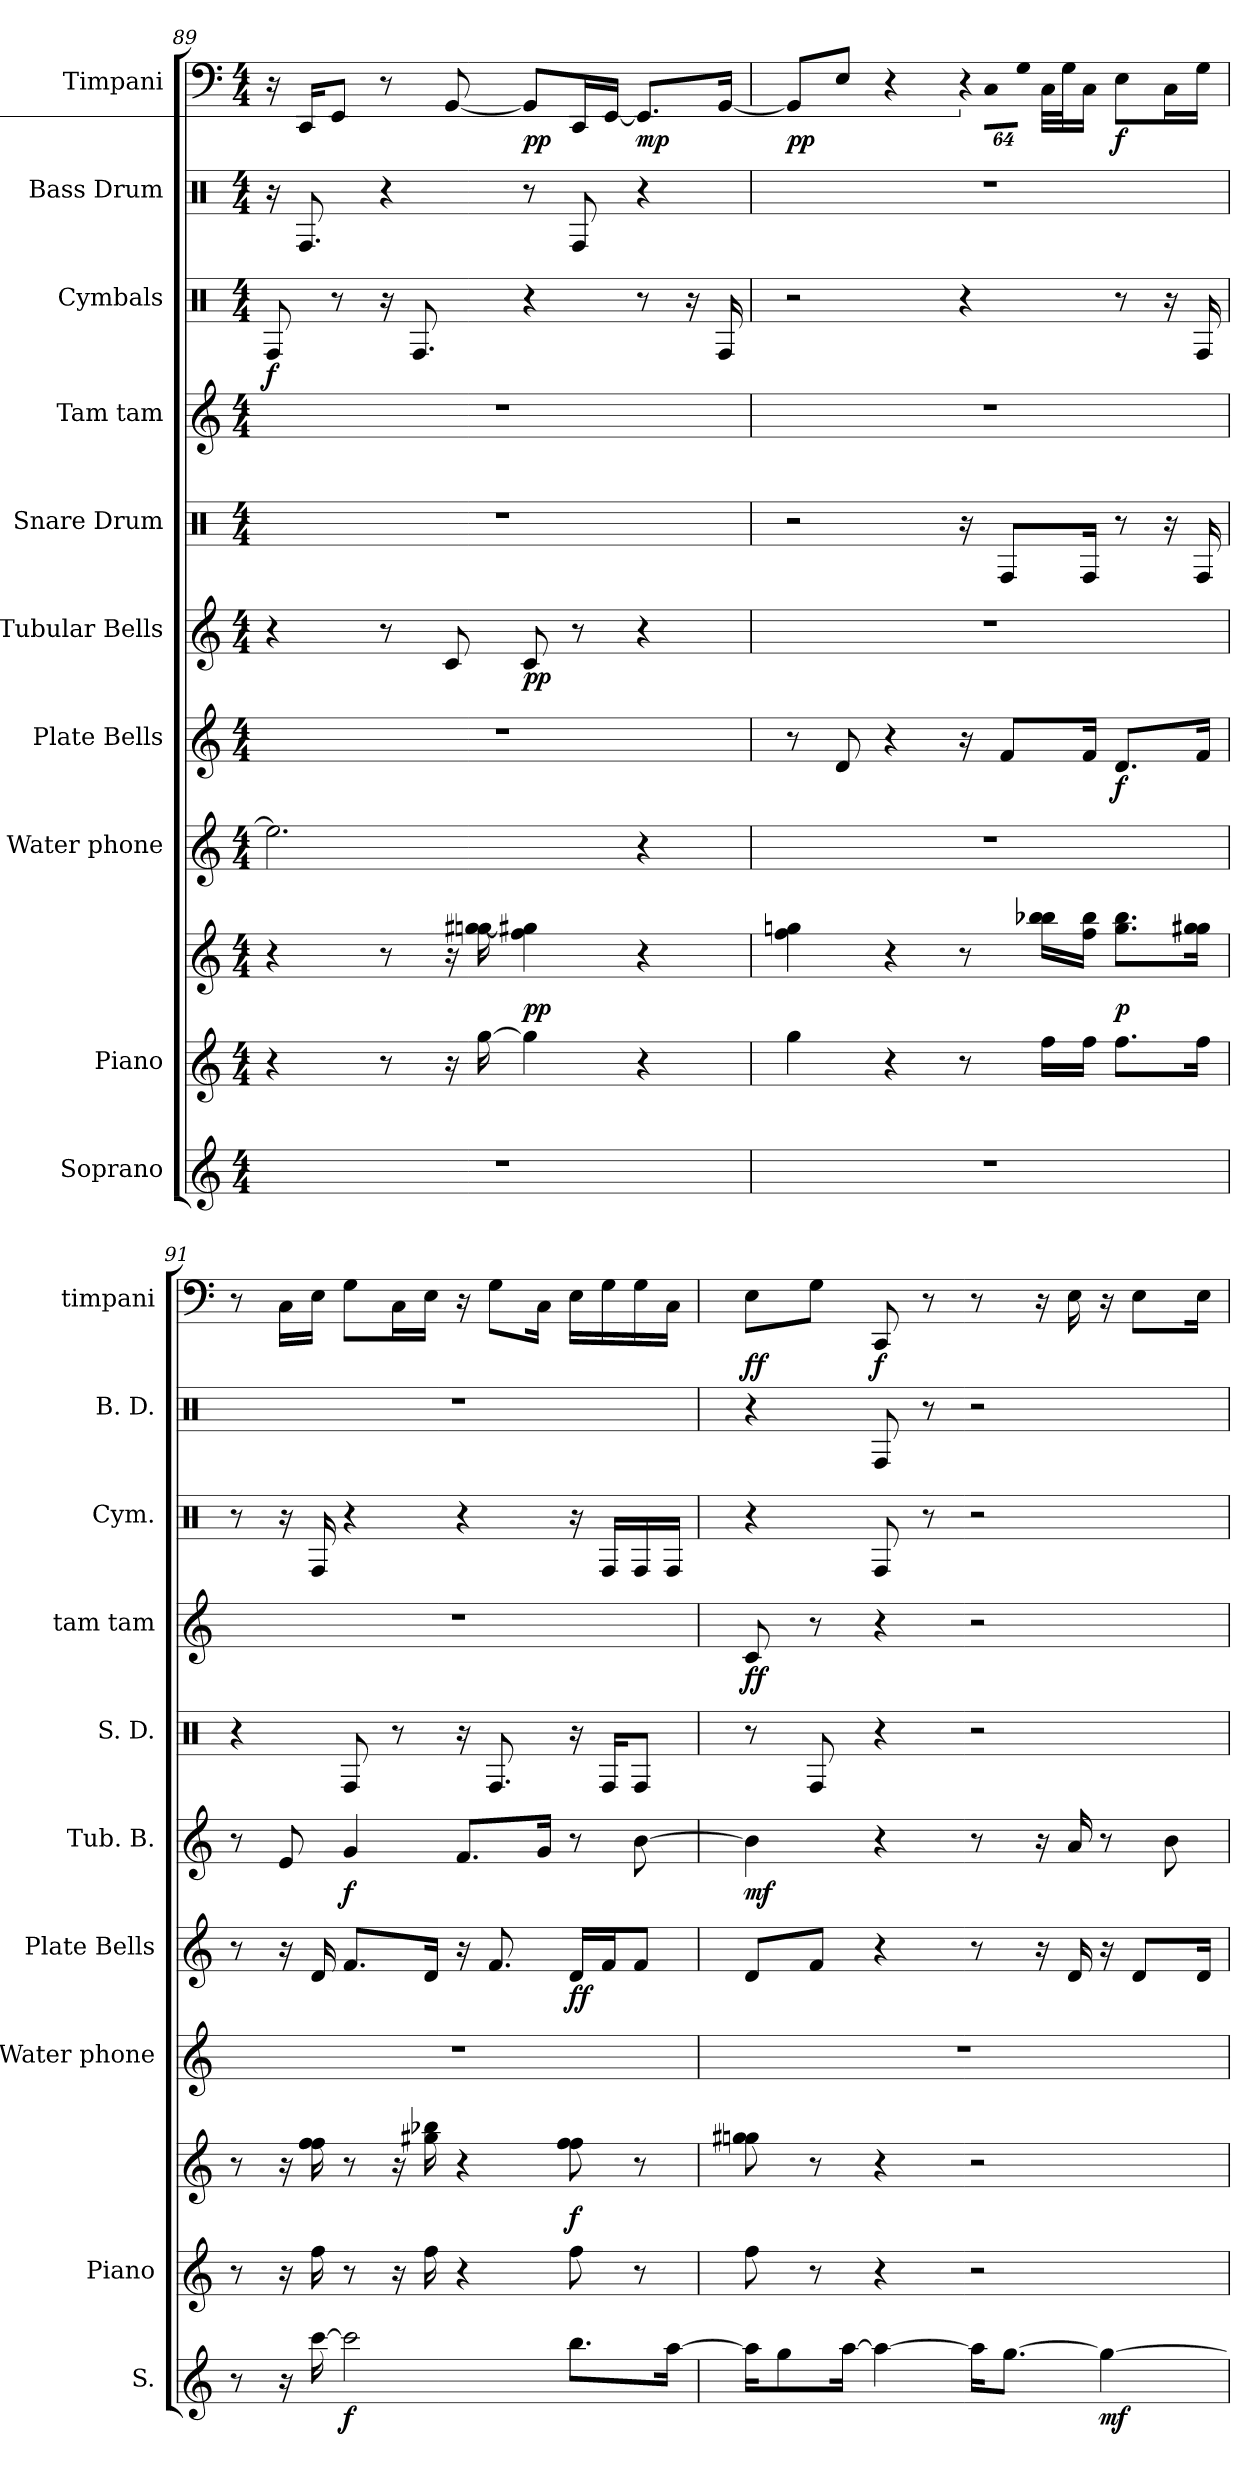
**kern	**dynam	**kern	**kern	**dynam	**kern	**kern	**dynam	**kern	**dynam	**kern	**kern	**dynam	**kern	**dynam	**kern	**kern	**dynam
*part10	*part10	*part9	*part9	*part9	*part8	*part7	*part7	*part6	*part6	*part5	*part4	*part4	*part3	*part3	*part2	*part1	*part1
*staff11	*staff11	*staff10	*staff9	*staff9/10	*staff8	*staff7	*staff7	*staff6	*staff6	*staff5	*staff4	*staff4	*staff3	*staff3	*staff2	*staff1	*staff1
*I"Soprano	*	*I"Piano	*	*	*I"Water phone	*I"Plate Bells	*	*I"Tubular Bells	*	*I"Snare Drum	*I"Tam tam	*	*I"Cymbals	*	*I"Bass Drum	*I"Timpani	*
*I'S.	*	*I'Piano	*	*	*I'Water phone	*I'Plate Bells	*	*I'Tub. B.	*	*I'S. D.	*I'tam tam	*	*I'Cym.	*	*I'B. D.	*I'timpani	*
*clefG2	*	*clefG2	*clefG2	*	*clefG2	*clefG2	*	*clefG2	*	*clefX	*clefG2	*	*clefX	*	*clefX	*clefF4	*
*k[]	*	*k[]	*k[]	*	*k[]	*k[]	*	*k[]	*	*k[]	*k[]	*	*k[]	*	*k[]	*k[]	*
*C:	*	*C:	*C:	*	*C:	*C:	*	*C:	*	*C:	*C:	*	*C:	*	*C:	*C:	*
*M4/4	*	*M4/4	*M4/4	*	*M4/4	*M4/4	*	*M4/4	*	*M4/4	*M4/4	*	*M4/4	*	*M4/4	*M4/4	*
=89	=89	=89	=89	=89	=89	=89	=89	=89	=89	=89	=89	=89	=89	=89	=89	=89	=89
1r	.	4r	4r	.	2.eei\]	1r	.	4r	.	1r	1r	.	8RFi/	f	16r	16r	.
.	.	.	.	.	.	.	.	.	.	.	.	.	.	.	8.RFi/	16CCi/KL	.
.	.	.	.	.	.	.	.	.	.	.	.	.	8r	.	.	8EEi/J	.
.	.	8r	8r	.	.	.	.	8r	.	.	.	.	16r	.	4r	8r	.
.	.	.	.	.	.	.	.	.	.	.	.	.	8.RFi/	.	.	.	.
.	.	16r	16r	.	.	.	.	8ci/	.	.	.	.	.	.	.	[8GGi/	.
.	.	[16ggi\	[16gg#Xi\ 16ggni	.	.	.	.	.	.	.	.	.	.	.	.	.	.
.	.	4ggi\]	4ffi\ 4gg#Xi]	pp	.	.	.	8ci/	pp	.	.	.	4r	.	8r	8GGi/L]	pp
.	.	.	.	.	.	.	.	8r	.	.	.	.	.	.	8RFi/	16CCi/L	.
.	.	.	.	.	.	.	.	.	.	.	.	.	.	.	.	[16EEi/JJ	.
.	.	4r	4r	.	4r	.	.	4r	.	.	.	.	8r	.	4r	8.EEi/L]	mp
.	.	.	.	.	.	.	.	.	.	.	.	.	16r	.	.	.	.
.	.	.	.	.	.	.	.	.	.	.	.	.	16RFi/	.	.	[16GGi/Jk	.
=90	=90	=90	=90	=90	=90	=90	=90	=90	=90	=90	=90	=90	=90	=90	=90	=90	=90
1r	.	4ggi\	4ffi\ 4ggni	.	1r	8r	.	1r	.	2r	1r	.	2r	.	1r	8GGi/L]	pp
.	.	.	.	.	.	8di/	.	.	.	.	.	.	.	.	.	8Ei/J	.
.	.	4r	4r	.	.	4r	.	.	.	.	.	.	.	.	.	4r	.
!	!	!	!	!	!	!	!	!	!	!	!	!	!	!	!	!LO:N:vis=16	!
.	.	8r	8r	.	.	16r	.	.	.	16r	.	.	4r	.	.	512%21r	.
!	!	!	!	!	!	!	!	!	!	!	!	!	!	!	!	!LO:N:vis=16	!
.	.	.	.	.	.	.	.	.	.	.	.	.	.	.	.	1024%43Ci\LL	.
.	.	.	.	.	.	8fi/L	.	.	.	8RFi/L	.	.	.	.	.	.	.
!	!	!	!	!	!	!	!	!	!	!	!	!	!	!	!	!LO:N:vis=16	!
.	.	.	.	.	.	.	.	.	.	.	.	.	.	.	.	1024%43Gi\JJ	.
.	.	16ffi\LL	16bb-Xi\ 16bb-iLL	.	.	.	.	.	.	.	.	.	.	.	.	32Ci\LLL	.
.	.	.	.	.	.	.	.	.	.	.	.	.	.	.	.	32Gi\J	.
.	.	16ffi\JJ	16ffi\ 16bb-iJJ	.	.	16fi/Jk	.	.	.	16RFi/Jk	.	.	.	.	.	16Ci\JJ	.
.	.	8.ffi\L	8.ggi\ 8.bb-iL	p	.	8.di/L	f	.	.	8r	.	.	8r	.	.	8Ei\L	f
.	.	.	.	.	.	.	.	.	.	16r	.	.	16r	.	.	16Ci\L	.
.	.	16ffi\Jk	16gg#Xi\ 16gg#iJk	.	.	16fi/Jk	.	.	.	16RFi/	.	.	16RFi/	.	.	16Gi\JJ	.
!!LO:PB:g=z
=91	=91	=91	=91	=91	=91	=91	=91	=91	=91	=91	=91	=91	=91	=91	=91	=91	=91
8r	.	8r	8r	.	1r	8r	.	8r	.	4r	1r	.	8r	.	1r	8r	.
16r	.	16r	16r	.	.	16r	.	8ei/	.	.	.	.	16r	.	.	16Ci\LL	.
[16ccci\	.	16ffi\	16ffi\ 16ffi	.	.	16di/	.	.	.	.	.	.	16RFi/	.	.	16Ei\JJ	.
2ccci\]	f	8r	8r	.	.	8.fi/L	.	4gi/	f	8RFi/	.	.	4r	.	.	8Gi\L	.
.	.	16r	16r	.	.	.	.	.	.	8r	.	.	.	.	.	16Ci\L	.
.	.	16ffi\	16gg#Xi\ 16bb-Xi	.	.	16di/Jk	.	.	.	.	.	.	.	.	.	16Ei\JJ	.
.	.	4r	4r	.	.	16r	.	8.fi/L	.	16r	.	.	4r	.	.	16r	.
.	.	.	.	.	.	8.fi/	.	.	.	8.RFi/	.	.	.	.	.	8Gi\L	.
.	.	.	.	.	.	.	.	16gi/Jk	.	.	.	.	.	.	.	16Ci\Jk	.
8.bbi\L	.	8ffi\	8ffi\ 8ffi	f	.	16di/LL	ff	8r	.	16r	.	.	16r	.	.	16Ei\LL	.
.	.	.	.	.	.	16fi/J	.	.	.	16RFi/KL	.	.	16RFi/LL	.	.	16Gi\	.
.	.	8r	8r	.	.	8fi/J	.	[8bi\	.	8RFi/J	.	.	16RFi/	.	.	16Gi\	.
[16aai\Jk	.	.	.	.	.	.	.	.	.	.	.	.	16RFi/JJ	.	.	16Ci\JJ	.
=92	=92	=92	=92	=92	=92	=92	=92	=92	=92	=92	=92	=92	=92	=92	=92	=92	=92
16aai\KL]	.	8ffi\	8gg#Xi\ 8ggni	.	1r	8di/L	.	4bi\]	mf	8r	8ci/	ff	4r	.	4r	8Ei\L	ff
8ggi\	.	.	.	.	.	.	.	.	.	.	.	.	.	.	.	.	.
.	.	8r	8r	.	.	8fi/J	.	.	.	8RFi/	8r	.	.	.	.	8Gi\J	.
[16aai\Jk	.	.	.	.	.	.	.	.	.	.	.	.	.	.	.	.	.
4aai\_	.	4r	4r	.	.	4r	.	4r	.	4r	4r	.	8RFi/	.	8RFi/	8CCi/	f
.	.	.	.	.	.	.	.	.	.	.	.	.	8r	.	8r	8r	.
16aai\KL]	.	2r	2r	.	.	8r	.	8r	.	2r	2r	.	2r	.	2r	8r	.
[8.ggi\J	.	.	.	.	.	.	.	.	.	.	.	.	.	.	.	.	.
.	.	.	.	.	.	16r	.	16r	.	.	.	.	.	.	.	16r	.
.	.	.	.	.	.	16di/	.	16ai/	.	.	.	.	.	.	.	16Ei\	.
4ggi\_	mf	.	.	.	.	16r	.	8r	.	.	.	.	.	.	.	16r	.
.	.	.	.	.	.	8di/L	.	.	.	.	.	.	.	.	.	8Ei\L	.
.	.	.	.	.	.	.	.	8bi\	.	.	.	.	.	.	.	.	.
.	.	.	.	.	.	16di/Jk	.	.	.	.	.	.	.	.	.	16Ei\Jk	.
=	=	=	=	=	=	=	=	=	=	=	=	=	=	=	=	=	=
*-	*-	*-	*-	*-	*-	*-	*-	*-	*-	*-	*-	*-	*-	*-	*-	*-	*-
